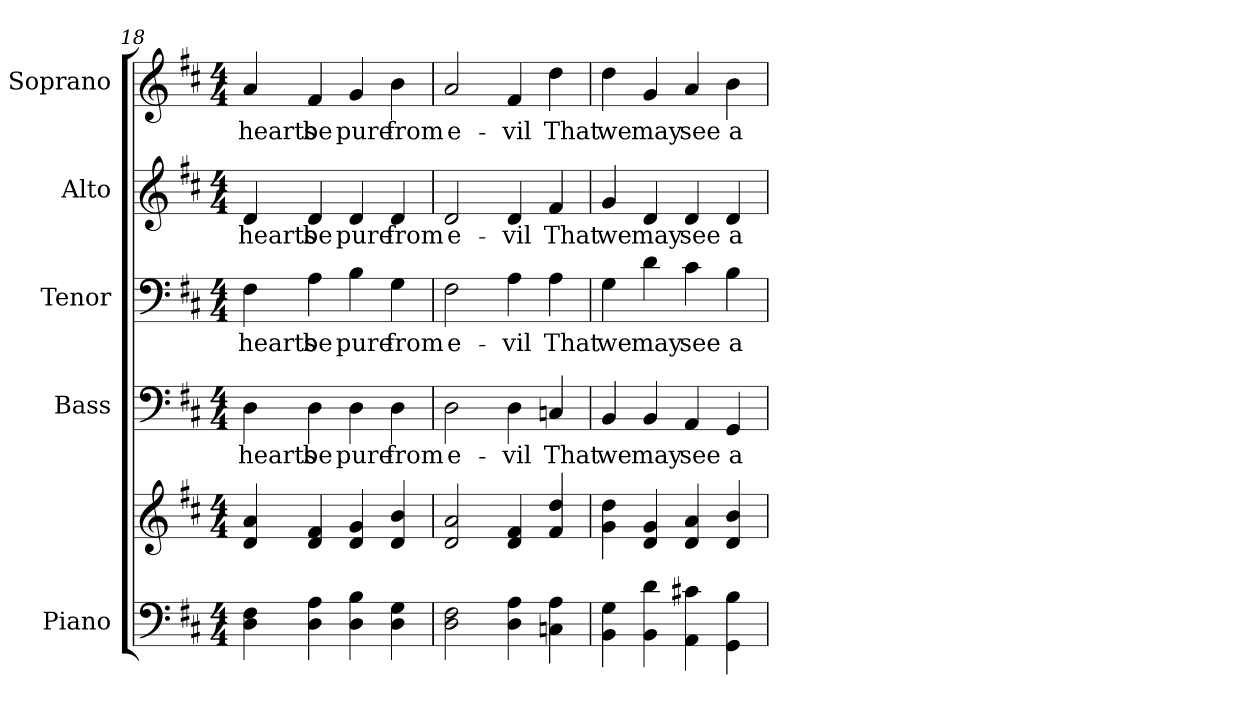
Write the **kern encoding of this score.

**kern	**kern	**kern	**text	**kern	**text	**kern	**text	**kern	**text
*part5	*part5	*part4	*part4	*part3	*part3	*part2	*part2	*part1	*part1
*staff6	*staff5	*staff4	*staff4	*staff3	*staff3	*staff2	*staff2	*staff1	*staff1
*I"Piano	*	*I"Bass	*	*I"Tenor	*	*I"Alto	*	*I"Soprano	*
*I'Pno.	*	*I'B.	*	*I'T.	*	*I'A.	*	*I'S.	*
*clefF4	*clefG2	*clefF4	*	*clefF4	*	*clefG2	*	*clefG2	*
*k[f#c#]	*k[f#c#]	*k[f#c#]	*	*k[f#c#]	*	*k[f#c#]	*	*k[f#c#]	*
*D:	*D:	*D:	*	*D:	*	*D:	*	*D:	*
*M4/4	*M4/4	*M4/4	*	*M4/4	*	*M4/4	*	*M4/4	*
=18	=18	=18	=18	=18	=18	=18	=18	=18	=18
!	!	!	!LO:LY:b:color=#000000	!	!	!	!	!	!
!	!	!	!	!	!LO:LY:b:color=#000000	!	!	!	!
!	!	!	!	!	!	!	!LO:LY:b:color=#000000	!	!
!	!	!	!	!	!	!	!	!	!LO:LY:b:color=#000000
4Di\ 4F#i	4di/ 4ai	4Di\	hearts	4F#i\	hearts	4di/	hearts	4ai/	hearts
!	!	!	!LO:LY:b:color=#000000	!	!	!	!	!	!
!	!	!	!	!	!LO:LY:b:color=#000000	!	!	!	!
!	!	!	!	!	!	!	!LO:LY:b:color=#000000	!	!
!	!	!	!	!	!	!	!	!	!LO:LY:b:color=#000000
4Di\ 4Ai	4di/ 4f#i	4Di\	be	4Ai\	be	4di/	be	4f#i/	be
!	!	!	!LO:LY:b:color=#000000	!	!	!	!	!	!
!	!	!	!	!	!LO:LY:b:color=#000000	!	!	!	!
!	!	!	!	!	!	!	!LO:LY:b:color=#000000	!	!
!	!	!	!	!	!	!	!	!	!LO:LY:b:color=#000000
4Di\ 4Bi	4di/ 4gi	4Di\	pure	4Bi\	pure	4di/	pure	4gi/	pure
!	!	!	!LO:LY:b:color=#000000	!	!	!	!	!	!
!	!	!	!	!	!LO:LY:b:color=#000000	!	!	!	!
!	!	!	!	!	!	!	!LO:LY:b:color=#000000	!	!
!	!	!	!	!	!	!	!	!	!LO:LY:b:color=#000000
4Di\ 4Gi	4di/ 4bi	4Di\	from	4Gi\	from	4di/	from	4bi\	from
=19	=19	=19	=19	=19	=19	=19	=19	=19	=19
!	!	!	!LO:LY:b:color=#000000	!	!	!	!	!	!
!	!	!	!	!	!LO:LY:b:color=#000000	!	!	!	!
!	!	!	!	!	!	!	!LO:LY:b:color=#000000	!	!
!	!	!	!	!	!	!	!	!	!LO:LY:b:color=#000000
2Di\ 2F#i	2di/ 2ai	2Di\	e-	2F#i\	e-	2di/	e-	2ai/	e-
!	!	!	!LO:LY:b:color=#000000	!	!	!	!	!	!
!	!	!	!	!	!LO:LY:b:color=#000000	!	!	!	!
!	!	!	!	!	!	!	!LO:LY:b:color=#000000	!	!
!	!	!	!	!	!	!	!	!	!LO:LY:b:color=#000000
4Di\ 4Ai	4di/ 4f#i	4Di\	-vil	4Ai\	-vil	4di/	-vil	4f#i/	-vil
!	!	!	!LO:LY:b:color=#000000	!	!	!	!	!	!
!	!	!	!	!	!LO:LY:b:color=#000000	!	!	!	!
!	!	!	!	!	!	!	!LO:LY:b:color=#000000	!	!
!	!	!	!	!	!	!	!	!	!LO:LY:b:color=#000000
4Cni\ 4Ai	4f#i/ 4ddi	4Cni/	That	4Ai\	That	4f#i/	That	4ddi\	That
!!LO:PB:g=z
=20	=20	=20	=20	=20	=20	=20	=20	=20	=20
!	!	!	!LO:LY:b:color=#000000	!	!	!	!	!	!
!	!	!	!	!	!LO:LY:b:color=#000000	!	!	!	!
!	!	!	!	!	!	!	!LO:LY:b:color=#000000	!	!
!	!	!	!	!	!	!	!	!	!LO:LY:b:color=#000000
4BBi\ 4Gi	4gi\ 4ddi	4BBi/	we	4Gi\	we	4gi/	we	4ddi\	we
!	!	!	!LO:LY:b:color=#000000	!	!	!	!	!	!
!	!	!	!	!	!LO:LY:b:color=#000000	!	!	!	!
!	!	!	!	!	!	!	!LO:LY:b:color=#000000	!	!
!	!	!	!	!	!	!	!	!	!LO:LY:b:color=#000000
4BBi\ 4di	4di/ 4gi	4BBi/	may	4di\	may	4di/	may	4gi/	may
!	!	!	!LO:LY:b:color=#000000	!	!	!	!	!	!
!	!	!	!	!	!LO:LY:b:color=#000000	!	!	!	!
!	!	!	!	!	!	!	!LO:LY:b:color=#000000	!	!
!	!	!	!	!	!	!	!	!	!LO:LY:b:color=#000000
4AAi\ 4c#Xi	4di/ 4ai	4AAi/	see	4c#i\	see	4di/	see	4ai/	see
!	!	!	!LO:LY:b:color=#000000	!	!	!	!	!	!
!	!	!	!	!	!LO:LY:b:color=#000000	!	!	!	!
!	!	!	!	!	!	!	!LO:LY:b:color=#000000	!	!
!	!	!	!	!	!	!	!	!	!LO:LY:b:color=#000000
4GGi\ 4Bi	4di/ 4bi	4GGi/	a-	4Bi\	a-	4di/	a-	4bi\	a-
=	=	=	=	=	=	=	=	=	=
*-	*-	*-	*-	*-	*-	*-	*-	*-	*-
